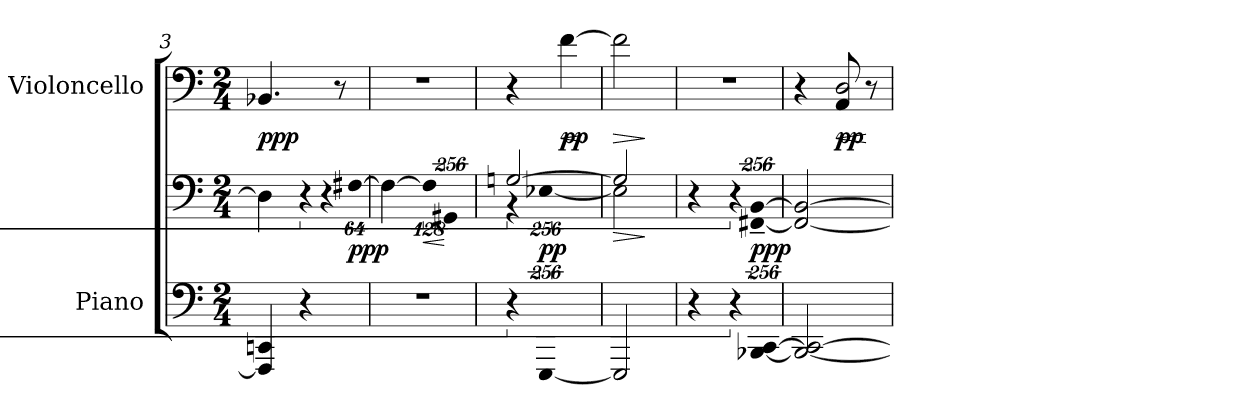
**kern	**kern	**dynam	**kern	**dynam
*part2	*part2	*part2	*part1	*part1
*staff3	*staff2	*staff2/3	*staff1	*staff1
*I"Piano	*	*	*I"Violoncello	*
*I'Pno.	*	*	*I'Vc.	*
*clefF4	*clefF4	*	*clefF4	*
*k[]	*k[]	*	*k[]	*
*M2/4	*M2/4	*	*M2/4	*
=3	=3	=3	=3	=3
4FFFi/] 4CCni	4Di\]	.	4.BB-Xi/	ppp
!	!LO:N:vis=8	!	!	!
4r	1024%85r	.	.	.
!	!LO:N:vis=8	!	!	!
.	1024%85r	.	.	.
.	.	.	8r	.
!	!LO:N:vis=8	!	!	!
.	[512%43F#Xi\	ppp	.	.
=4	=4	=4	=4	=4
!LO:N:vis=1	!	!	!LO:N:vis=1	!
2r	4F#i\_	.	2r	.
!	!LO:N:vis=8	!LO:HP:b	!	!
.	1024%85F#i\]	<	.	.
!	!LO:N:vis=4	!	!	!
.	1024%171GG#Xi/	[	.	.
=5	=5	=5	=5	=5
*	*^	*	*	*
!LO:N:vis=4	!	!LO:N:vis=4	!	!	!
512%85r	[2Gni/	512%85r	.	4r	.
!LO:N:vis=2	!	!LO:N:vis=2	!	!	!
[512%171EEEi/	.	[512%171E-Xi\	pp	.	.
!	!	!	!	!	!LO:HP:b
.	.	.	.	[4fi\	< pp
*	*v	*v	*	*	*
.	.	.	.	[
=6	=6	=6	=6	=6
!	!	!LO:HP:b	!	!LO:HP:b
*	*^	*	*	*
2EEEi/]	2Gi/]	2E-i\]	>	2fi\]	>
*	*v	*v	*	*	*
.	.	]	.	]
=7	=7	=7	=7	=7
!	!	!	!LO:N:vis=1	!
4r	4r	.	2r	.
!LO:N:vis=8	!LO:N:vis=8	!	!	!
1024%85r	1024%85r	.	.	.
!LO:N:vis=4	!LO:N:vis=4	!	!	!
[1024%171BBB-Xi/ [1024%171CCi	[1024%171FF#Xi/~ [1024%171BBi~	ppp	.	.
=8	=8	=8	=8	=8
2BBB-i/_ 2CCi_	2FF#i/_ 2BBi_	.	4r	.
!	!	!	!LO:N:n=2:head=open	!LO:HP:b
.	.	.	8AAi/ 8Di	< pp
.	.	.	8r	[
=	=	=	=	=
*-	*-	*-	*-	*-
